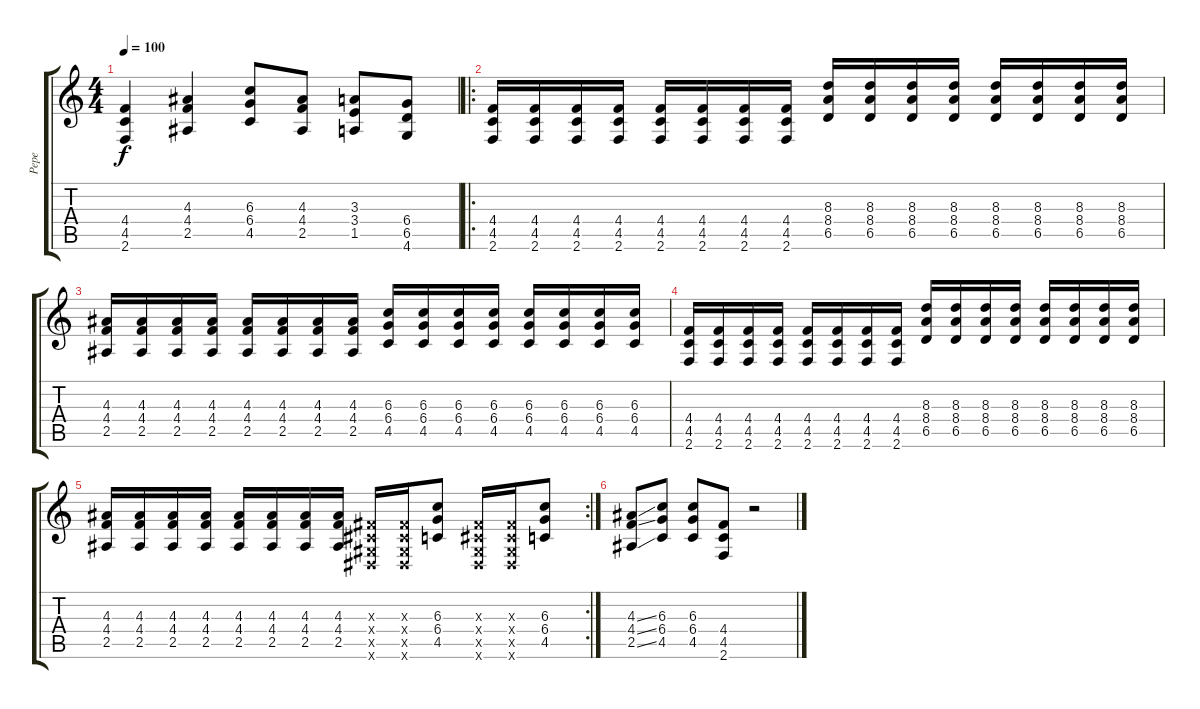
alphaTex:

\track ("Pepe" "Pepe") {instrument distortionguitar}
\staff {score tabs}
\tuning (Eb4 Bb3 Gb3 Db3 Ab2 Eb2) {hide}
\ts (4 4)
\tempo 100
\clef g2
\ks c
(4.4 4.5 2.6).4{dy f} (4.3 4.4 2.5).4 (6.3 6.4 4.5).8 (4.3 4.4 2.5).8 (3.3 3.4 1.5).8 (6.4 6.5 4.6).8 |
\ro
(4.4 4.5 2.6).16 (4.4 4.5 2.6).16 (4.4 4.5 2.6).16 (4.4 4.5 2.6).16 (4.4 4.5 2.6).16 (4.4 4.5 2.6).16 (4.4 4.5 2.6).16 (4.4 4.5 2.6).16 (8.3 8.4 6.5).16 (8.3 8.4 6.5).16 (8.3 8.4 6.5).16 (8.3 8.4 6.5).16 (8.3 8.4 6.5).16 (8.3 8.4 6.5).16 (8.3 8.4 6.5).16 (8.3 8.4 6.5).16 |
(4.3 4.4 2.5).16 (4.3 4.4 2.5).16 (4.3 4.4 2.5).16 (4.3 4.4 2.5).16 (4.3 4.4 2.5).16 (4.3 4.4 2.5).16 (4.3 4.4 2.5).16 (4.3 4.4 2.5).16 (6.3 6.4 4.5).16 (6.3 6.4 4.5).16 (6.3 6.4 4.5).16 (6.3 6.4 4.5).16 (6.3 6.4 4.5).16 (6.3 6.4 4.5).16 (6.3 6.4 4.5).16 (6.3 6.4 4.5).16 |
(4.4 4.5 2.6).16 (4.4 4.5 2.6).16 (4.4 4.5 2.6).16 (4.4 4.5 2.6).16 (4.4 4.5 2.6).16 (4.4 4.5 2.6).16 (4.4 4.5 2.6).16 (4.4 4.5 2.6).16 (8.3 8.4 6.5).16 (8.3 8.4 6.5).16 (8.3 8.4 6.5).16 (8.3 8.4 6.5).16 (8.3 8.4 6.5).16 (8.3 8.4 6.5).16 (8.3 8.4 6.5).16 (8.3 8.4 6.5).16 |
\rc 2
(4.3 4.4 2.5).16 (4.3 4.4 2.5).16 (4.3 4.4 2.5).16 (4.3 4.4 2.5).16 (4.3 4.4 2.5).16 (4.3 4.4 2.5).16 (4.3 4.4 2.5).16 (4.3 4.4 2.5).16 (0.3{x} 0.4{x} 0.5{x} 0.6{x}).16 (0.3{x} 0.4{x} 0.5{x} 0.6{x}).16 (6.3 6.4 4.5).8 (0.3{x} 0.4{x} 0.5{x} 0.6{x}).16 (0.3{x} 0.4{x} 0.5{x} 0.6{x}).16 (6.3 6.4 4.5).8 |
(4.3{ss} 4.4{ss} 2.5{ss}).8 (6.3 6.4 4.5).8 (6.3 6.4 4.5).8 (4.4 4.5 2.6).8 r.2
